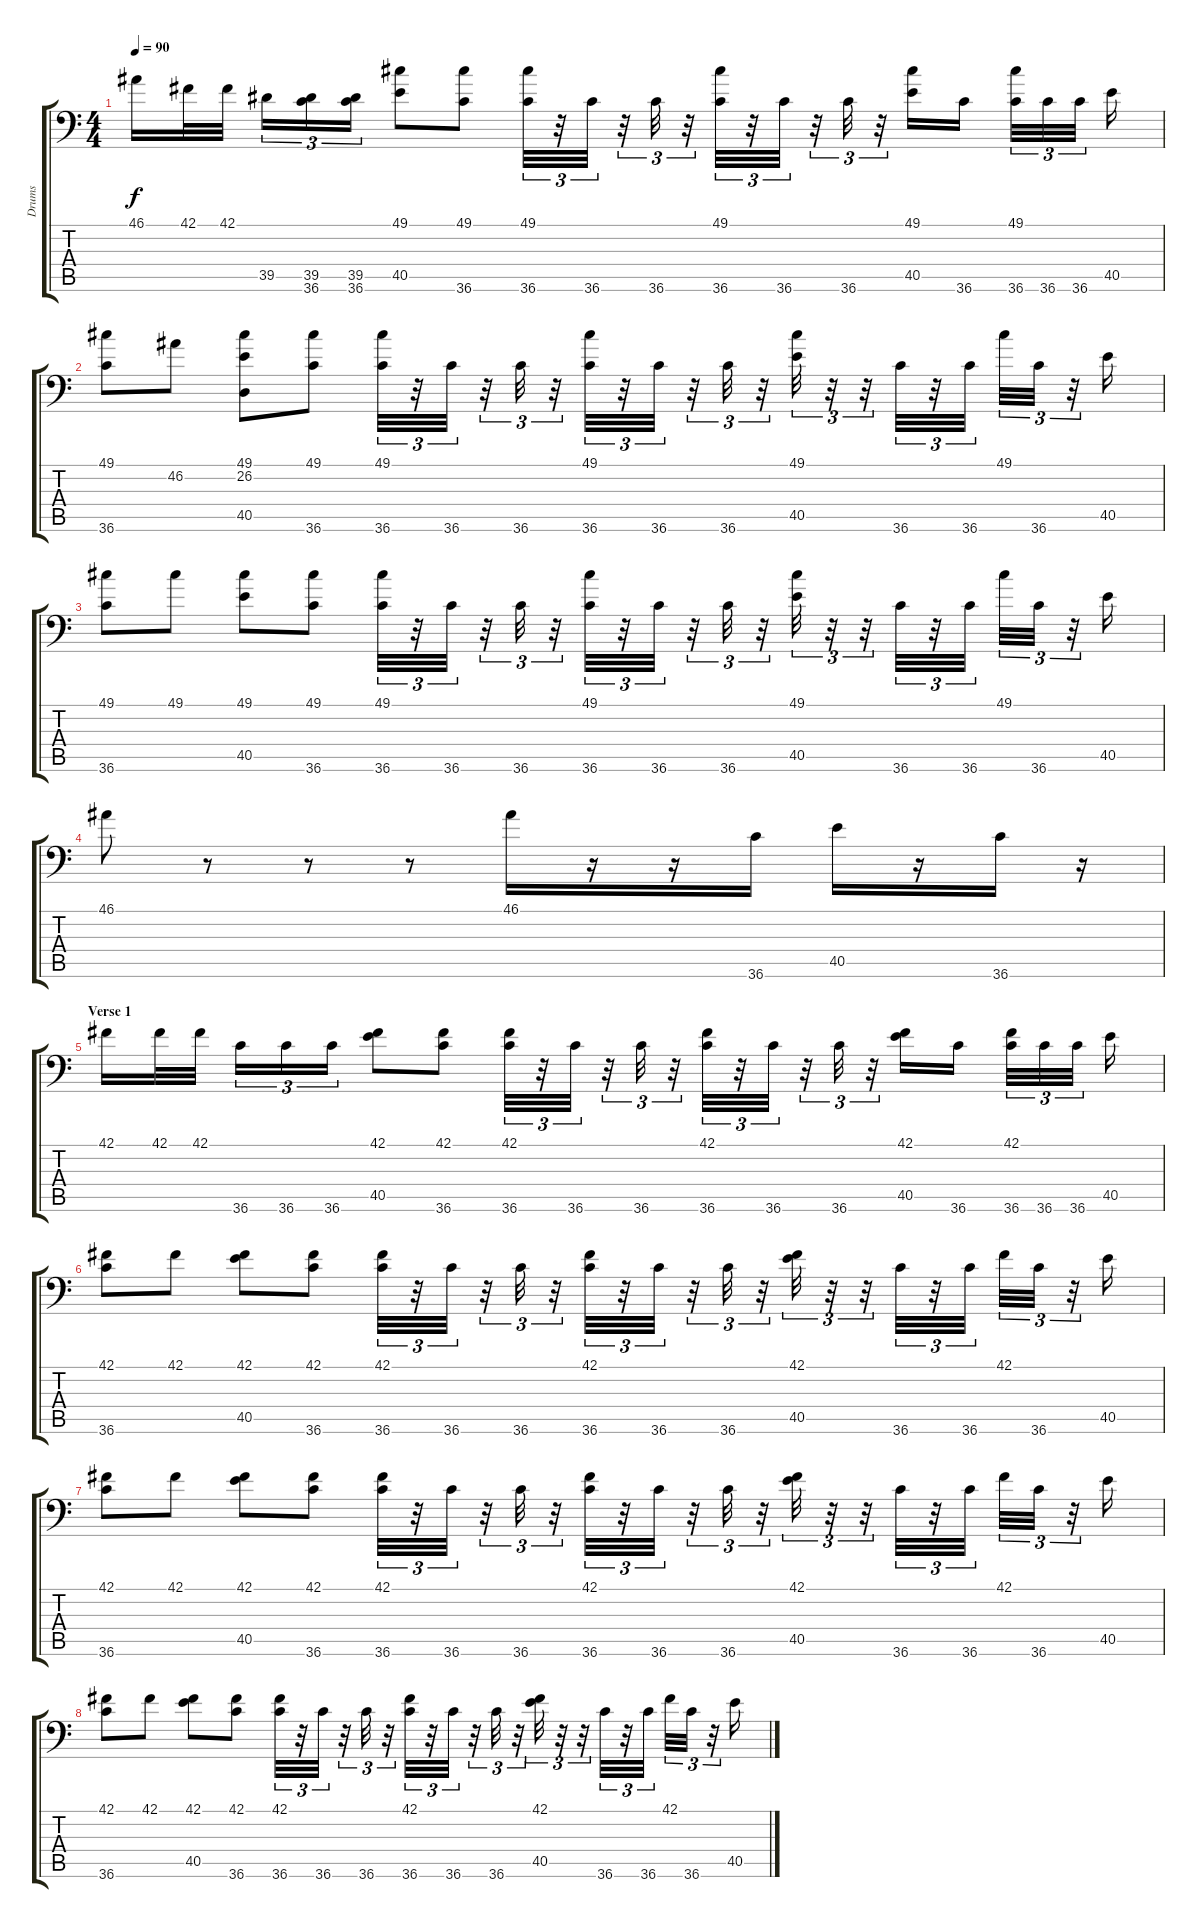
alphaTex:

\track ("Drums" "Drums") {instrument acousticgrandpiano}
\staff {score tabs}
\tuning (C-1 C-1 C-1 C-1 C-1 C-1) {hide}
\ts (4 4)
\tempo 90
\clef f4
\ks c
46.1.16{dy f} 42.1.32 42.1.32 39.5.16{tu (3 2)} (39.5 36.6).16{tu (3 2)} (39.5 36.6).16{tu (3 2)} (49.1 40.5).8 (49.1 36.6).8 (49.1 36.6).32{tu (3 2)} r.32{tu (3 2)} 36.6.32{tu (3 2)} r.32{tu (3 2)} 36.6.32{tu (3 2)} r.32{tu (3 2)} (49.1 36.6).32{tu (3 2)} r.32{tu (3 2)} 36.6.32{tu (3 2)} r.32{tu (3 2)} 36.6.32{tu (3 2)} r.32{tu (3 2)} (49.1 40.5).16 36.6.16 (49.1 36.6).32{tu (3 2)} 36.6.32{tu (3 2)} 36.6.32{tu (3 2)} 40.5.16 |
(49.1 36.6).8 46.2.8 (49.1 26.2 40.5).8 (49.1 36.6).8 (49.1 36.6).32{tu (3 2)} r.32{tu (3 2)} 36.6.32{tu (3 2)} r.32{tu (3 2)} 36.6.32{tu (3 2)} r.32{tu (3 2)} (49.1 36.6).32{tu (3 2)} r.32{tu (3 2)} 36.6.32{tu (3 2)} r.32{tu (3 2)} 36.6.32{tu (3 2)} r.32{tu (3 2)} (49.1 40.5).32{tu (3 2)} r.32{tu (3 2)} r.32{tu (3 2)} 36.6.32{tu (3 2)} r.32{tu (3 2)} 36.6.32{tu (3 2)} 49.1.32{tu (3 2)} 36.6.32{tu (3 2)} r.32{tu (3 2)} 40.5.16 |
(49.1 36.6).8 49.1.8 (49.1 40.5).8 (49.1 36.6).8 (49.1 36.6).32{tu (3 2)} r.32{tu (3 2)} 36.6.32{tu (3 2)} r.32{tu (3 2)} 36.6.32{tu (3 2)} r.32{tu (3 2)} (49.1 36.6).32{tu (3 2)} r.32{tu (3 2)} 36.6.32{tu (3 2)} r.32{tu (3 2)} 36.6.32{tu (3 2)} r.32{tu (3 2)} (49.1 40.5).32{tu (3 2)} r.32{tu (3 2)} r.32{tu (3 2)} 36.6.32{tu (3 2)} r.32{tu (3 2)} 36.6.32{tu (3 2)} 49.1.32{tu (3 2)} 36.6.32{tu (3 2)} r.32{tu (3 2)} 40.5.16 |
46.1.8 r.8 r.8 r.8 46.1.16 r.16 r.16 36.6.16 40.5.16 r.16 36.6.16 r.16 |
\section ("" "Verse 1")
42.1.16 42.1.32 42.1.32 36.6.16{tu (3 2)} 36.6.16{tu (3 2)} 36.6.16{tu (3 2)} (42.1 40.5).8 (42.1 36.6).8 (42.1 36.6).32{tu (3 2)} r.32{tu (3 2)} 36.6.32{tu (3 2)} r.32{tu (3 2)} 36.6.32{tu (3 2)} r.32{tu (3 2)} (42.1 36.6).32{tu (3 2)} r.32{tu (3 2)} 36.6.32{tu (3 2)} r.32{tu (3 2)} 36.6.32{tu (3 2)} r.32{tu (3 2)} (42.1 40.5).16 36.6.16 (42.1 36.6).32{tu (3 2)} 36.6.32{tu (3 2)} 36.6.32{tu (3 2)} 40.5.16 |
(42.1 36.6).8 42.1.8 (42.1 40.5).8 (42.1 36.6).8 (42.1 36.6).32{tu (3 2)} r.32{tu (3 2)} 36.6.32{tu (3 2)} r.32{tu (3 2)} 36.6.32{tu (3 2)} r.32{tu (3 2)} (42.1 36.6).32{tu (3 2)} r.32{tu (3 2)} 36.6.32{tu (3 2)} r.32{tu (3 2)} 36.6.32{tu (3 2)} r.32{tu (3 2)} (42.1 40.5).32{tu (3 2)} r.32{tu (3 2)} r.32{tu (3 2)} 36.6.32{tu (3 2)} r.32{tu (3 2)} 36.6.32{tu (3 2)} 42.1.32{tu (3 2)} 36.6.32{tu (3 2)} r.32{tu (3 2)} 40.5.16 |
(42.1 36.6).8 42.1.8 (42.1 40.5).8 (42.1 36.6).8 (42.1 36.6).32{tu (3 2)} r.32{tu (3 2)} 36.6.32{tu (3 2)} r.32{tu (3 2)} 36.6.32{tu (3 2)} r.32{tu (3 2)} (42.1 36.6).32{tu (3 2)} r.32{tu (3 2)} 36.6.32{tu (3 2)} r.32{tu (3 2)} 36.6.32{tu (3 2)} r.32{tu (3 2)} (42.1 40.5).32{tu (3 2)} r.32{tu (3 2)} r.32{tu (3 2)} 36.6.32{tu (3 2)} r.32{tu (3 2)} 36.6.32{tu (3 2)} 42.1.32{tu (3 2)} 36.6.32{tu (3 2)} r.32{tu (3 2)} 40.5.16 |
(42.1 36.6).8 42.1.8 (42.1 40.5).8 (42.1 36.6).8 (42.1 36.6).32{tu (3 2)} r.32{tu (3 2)} 36.6.32{tu (3 2)} r.32{tu (3 2)} 36.6.32{tu (3 2)} r.32{tu (3 2)} (42.1 36.6).32{tu (3 2)} r.32{tu (3 2)} 36.6.32{tu (3 2)} r.32{tu (3 2)} 36.6.32{tu (3 2)} r.32{tu (3 2)} (42.1 40.5).32{tu (3 2)} r.32{tu (3 2)} r.32{tu (3 2)} 36.6.32{tu (3 2)} r.32{tu (3 2)} 36.6.32{tu (3 2)} 42.1.32{tu (3 2)} 36.6.32{tu (3 2)} r.32{tu (3 2)} 40.5.16
